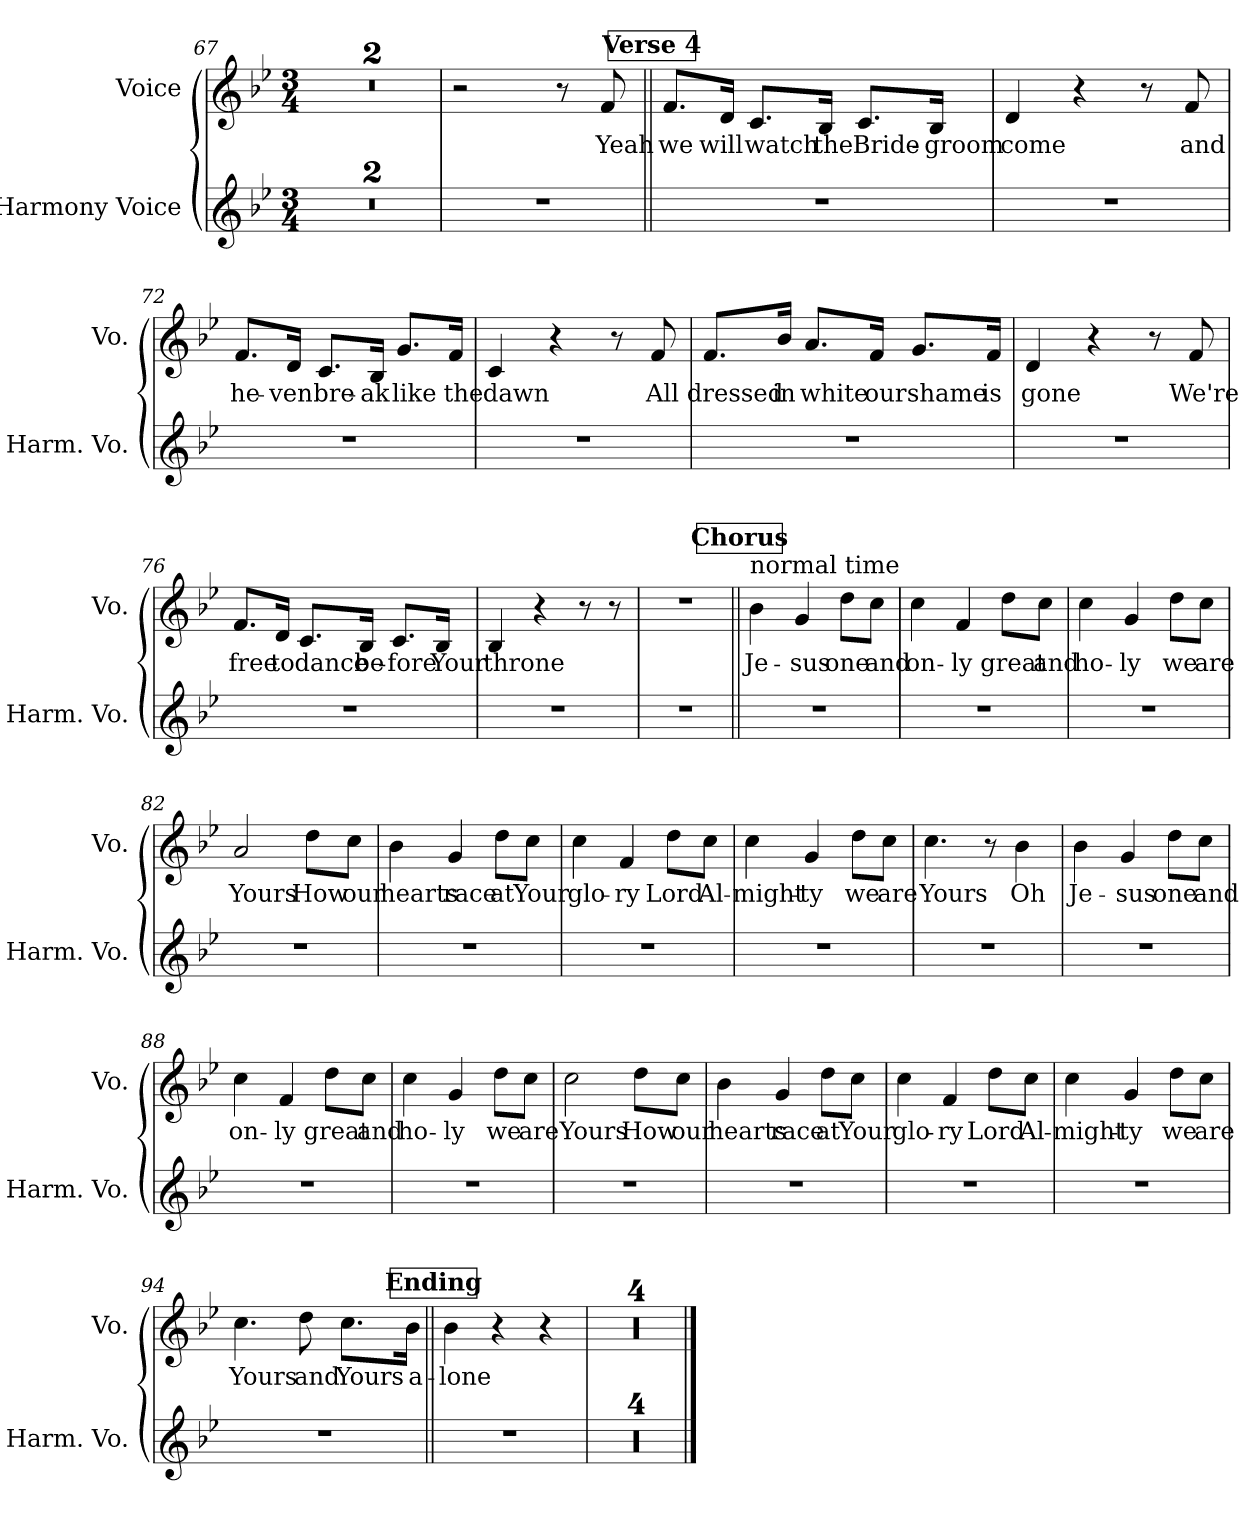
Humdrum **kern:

**kern	**kern	**text
*part2	*part1	*part1
*staff2	*staff1	*staff1
*I"Harmony Voice	*I"Voice	*
*I'Harm. Vo.	*I'Vo.	*
*clefG2	*clefG2	*
*k[b-e-]	*k[b-e-]	*
*M3/4	*M3/4	*
=67	=67	=67
2.r	2.r	.
=68	=68	=68
2.r	2.r	.
!!LO:PB:g=z
=69	=69	=69
2.r	2r	.
.	8r	.
!	!	!LO:LY:b
.	8f/	Yeah
!!LO:REH:place=s1:a:B:fs=14:t=Verse 4
=70||	=70||	=70||
!	!	!LO:LY:b
2.r	8.f/L	we
!	!	!LO:LY:b
.	16d/Jk	will
!	!	!LO:LY:b
.	8.c/L	watch
!	!	!LO:LY:b
.	16B-/Jk	the
!	!	!LO:LY:b
.	8.c/L	Bride-
!	!	!LO:LY:b
.	16B-/Jk	-groom
=71	=71	=71
!	!	!LO:LY:b
2.r	4d/	come
.	4r	.
.	8r	.
!	!	!LO:LY:b
.	8f/	and
!!LO:LB:g=z
=72	=72	=72
!	!	!LO:LY:b
2.r	8.f/L	he-
!	!	!LO:LY:b
.	16d/Jk	-ven
!	!	!LO:LY:b
.	8.c/L	bre-
!	!	!LO:LY:b
.	16B-/Jk	-ak
!	!	!LO:LY:b
.	8.g/L	like
!	!	!LO:LY:b
.	16f/Jk	the
=73	=73	=73
!	!	!LO:LY:b
2.r	4c/	dawn
.	4r	.
.	8r	.
!	!	!LO:LY:b
.	8f/	All
=74	=74	=74
!	!	!LO:LY:b
2.r	8.f/L	dressed
!	!	!LO:LY:b
.	16b-/Jk	in
!	!	!LO:LY:b
.	8.a/L	white
!	!	!LO:LY:b
.	16f/Jk	our
!	!	!LO:LY:b
.	8.g/L	shame
!	!	!LO:LY:b
.	16f/Jk	is
!!LO:LB:g=z
=75	=75	=75
!	!	!LO:LY:b
2.r	4d/	gone
.	4r	.
.	8r	.
!	!	!LO:LY:b
.	8f/	We're
=76	=76	=76
!	!	!LO:LY:b
2.r	8.f/L	free
!	!	!LO:LY:b
.	16d/Jk	to
!	!	!LO:LY:b
.	8.c/L	dance
!	!	!LO:LY:b
.	16B-/Jk	be-
!	!	!LO:LY:b
.	8.c/L	-fore
!	!	!LO:LY:b
.	16B-/Jk	Your
=77	=77	=77
!	!	!LO:LY:b
2.r	4B-/	throne
.	4r	.
.	8r	.
.	8r	.
=78	=78	=78
2.r	2.r	.
!!LO:REH:place=s1:a:B:fs=14:t=Chorus
=79||	=79||	=79||
!	!LO:TX:t=normal time	!
!	!	!LO:LY:b
2.r	4b-\	Je-
!	!	!LO:LY:b
.	4g/	-sus
!	!	!LO:LY:b
.	8dd\L	one
!	!	!LO:LY:b
.	8cc\J	and
!!LO:LB:g=z
=80	=80	=80
!	!	!LO:LY:b
2.r	4cc\	on-
!	!	!LO:LY:b
.	4f/	-ly
!	!	!LO:LY:b
.	8dd\L	great
!	!	!LO:LY:b
.	8cc\J	and
=81	=81	=81
!	!	!LO:LY:b
2.r	4cc\	ho-
!	!	!LO:LY:b
.	4g/	-ly
!	!	!LO:LY:b
.	8dd\L	we
!	!	!LO:LY:b
.	8cc\J	are
=82	=82	=82
!	!	!LO:LY:b
2.r	2a/	Yours
!	!	!LO:LY:b
.	8dd\L	How
!	!	!LO:LY:b
.	8cc\J	our
=83	=83	=83
!	!	!LO:LY:b
2.r	4b-\	hearts
!	!	!LO:LY:b
.	4g/	race
!	!	!LO:LY:b
.	8dd\L	at
!	!	!LO:LY:b
.	8cc\J	Your
!!LO:LB:g=z
=84	=84	=84
!	!	!LO:LY:b
2.r	4cc\	glo-
!	!	!LO:LY:b
.	4f/	-ry
!	!	!LO:LY:b
.	8dd\L	Lord
!	!	!LO:LY:b
.	8cc\J	Al-
=85	=85	=85
!	!	!LO:LY:b
2.r	4cc\	-might-
!	!	!LO:LY:b
.	4g/	-ty
!	!	!LO:LY:b
.	8dd\L	we
!	!	!LO:LY:b
.	8cc\J	are
=86	=86	=86
!	!	!LO:LY:b
2.r	4.cc\	Yours
.	8r	.
!	!	!LO:LY:b
.	4b-\	Oh
=87	=87	=87
!	!	!LO:LY:b
2.r	4b-\	Je-
!	!	!LO:LY:b
.	4g/	-sus
!	!	!LO:LY:b
.	8dd\L	one
!	!	!LO:LY:b
.	8cc\J	and
!!LO:PB:g=z
=88	=88	=88
!	!	!LO:LY:b
2.r	4cc\	on-
!	!	!LO:LY:b
.	4f/	-ly
!	!	!LO:LY:b
.	8dd\L	great
!	!	!LO:LY:b
.	8cc\J	and
=89	=89	=89
!	!	!LO:LY:b
2.r	4cc\	ho-
!	!	!LO:LY:b
.	4g/	-ly
!	!	!LO:LY:b
.	8dd\L	we
!	!	!LO:LY:b
.	8cc\J	are
=90	=90	=90
!	!	!LO:LY:b
2.r	2cc\	Yours
!	!	!LO:LY:b
.	8dd\L	How
!	!	!LO:LY:b
.	8cc\J	our
=91	=91	=91
!	!	!LO:LY:b
2.r	4b-\	hearts
!	!	!LO:LY:b
.	4g/	race
!	!	!LO:LY:b
.	8dd\L	at
!	!	!LO:LY:b
.	8cc\J	Your
!!LO:LB:g=z
=92	=92	=92
!	!	!LO:LY:b
2.r	4cc\	glo-
!	!	!LO:LY:b
.	4f/	-ry
!	!	!LO:LY:b
.	8dd\L	Lord
!	!	!LO:LY:b
.	8cc\J	Al-
=93	=93	=93
!	!	!LO:LY:b
2.r	4cc\	-might-
!	!	!LO:LY:b
.	4g/	-ty
!	!	!LO:LY:b
.	8dd\L	we
!	!	!LO:LY:b
.	8cc\J	are
=94	=94	=94
!	!	!LO:LY:b
2.r	4.cc\	Yours
!	!	!LO:LY:b
.	8dd\	and
!	!	!LO:LY:b
.	8.cc\L	Yours
!	!	!LO:LY:b
.	16b-\Jk	a-
!!LO:REH:place=s1:a:B:fs=14:t=Ending
=95||	=95||	=95||
!	!	!LO:LY:b
2.r	4b-\	-lone
.	4r	.
.	4r	.
=96	=96	=96
2.r	2.r	.
=97	=97	=97
2.r	2.r	.
=98	=98	=98
2.r	2.r	.
=99	=99	=99
2.r	2.r	.
==	==	==
*-	*-	*-
